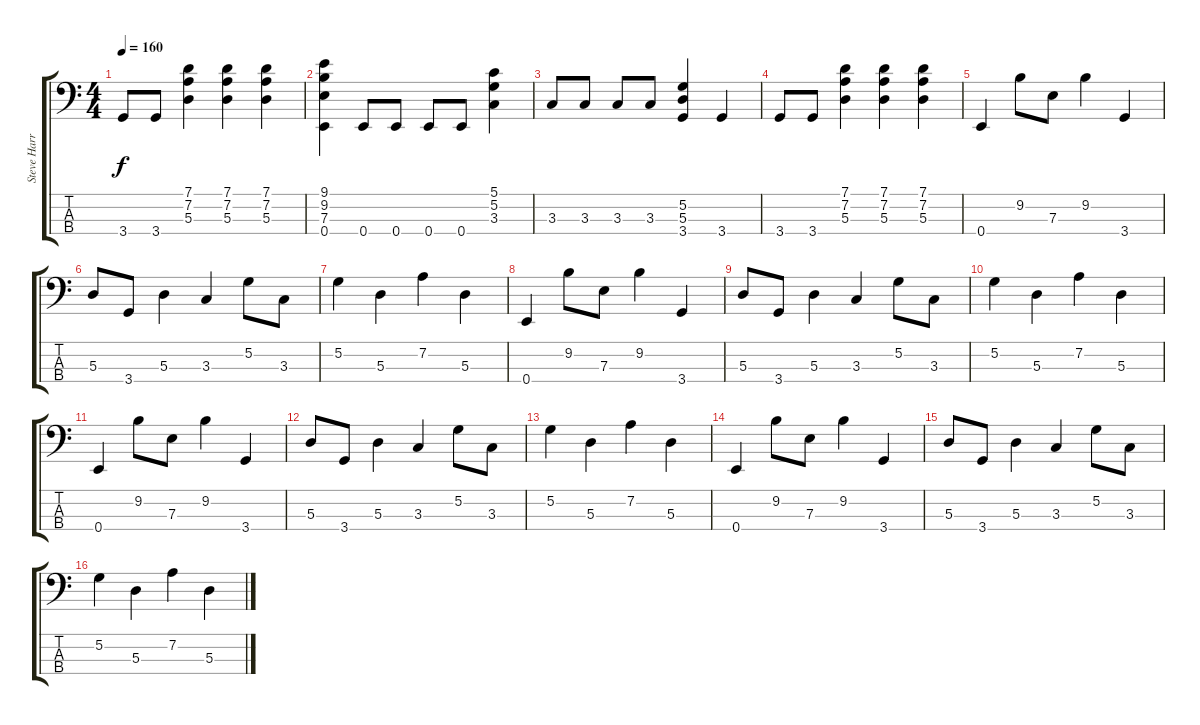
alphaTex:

\track ("Steve Harris" "Steve Harr") {instrument slapbass2}
\staff {score tabs}
\tuning (G2 D2 A1 E1) {hide}
\ts (4 4)
\tempo 160
\clef f4
\ks c
3.4.8{dy f} 3.4.8 (7.1 7.2 5.3).4 (7.1 7.2 5.3).4 (7.1 7.2 5.3).4 |
(9.1 9.2 7.3 0.4).4 0.4.8 0.4.8 0.4.8 0.4.8 (5.1 5.2 3.3).4 |
3.3.8 3.3.8 3.3.8 3.3.8 (5.2 5.3 3.4).4 3.4.4 |
3.4.8 3.4.8 (7.1 7.2 5.3).4 (7.1 7.2 5.3).4 (7.1 7.2 5.3).4 |
0.4.4 9.2.8 7.3.8 9.2.4 3.4.4 |
5.3.8 3.4.8 5.3.4 3.3.4 5.2.8 3.3.8 |
5.2.4 5.3.4 7.2.4 5.3.4 |
0.4.4 9.2.8 7.3.8 9.2.4 3.4.4 |
5.3.8 3.4.8 5.3.4 3.3.4 5.2.8 3.3.8 |
5.2.4 5.3.4 7.2.4 5.3.4 |
0.4.4 9.2.8 7.3.8 9.2.4 3.4.4 |
5.3.8 3.4.8 5.3.4 3.3.4 5.2.8 3.3.8 |
5.2.4 5.3.4 7.2.4 5.3.4 |
0.4.4 9.2.8 7.3.8 9.2.4 3.4.4 |
5.3.8 3.4.8 5.3.4 3.3.4 5.2.8 3.3.8 |
5.2.4 5.3.4 7.2.4 5.3.4
